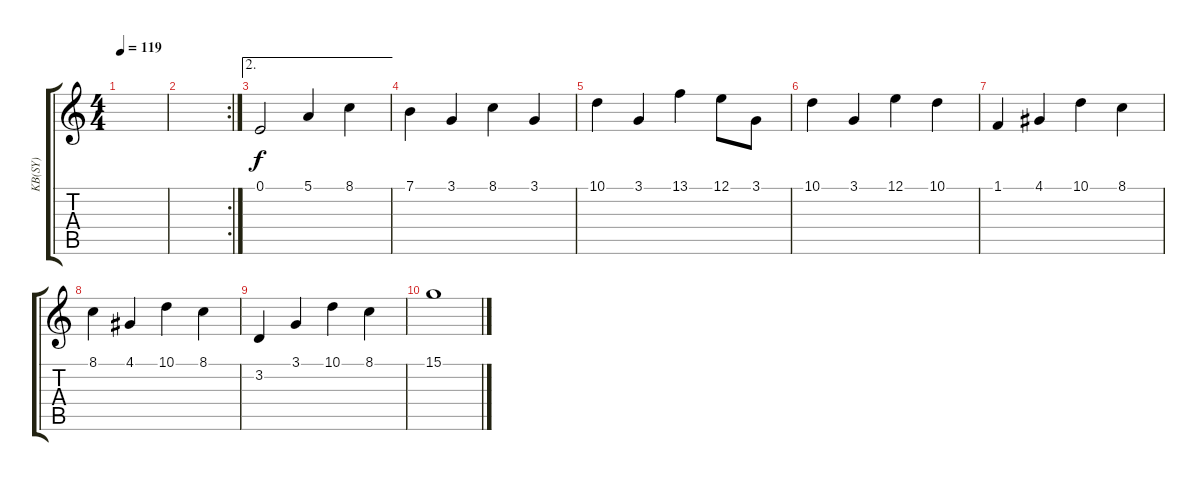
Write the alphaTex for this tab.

\track ("KB(SY)" "KB(SY)") {instrument lead1square}
\staff {score tabs}
\tuning (E4 B3 G3 D3 A2 E2) {hide}
\ts (4 4)
\tempo 119
\clef g2
\ks c
|
\rc 2
|
\ae 2
0.1.2 5.1.4 8.1.4 |
7.1.4 3.1.4 8.1.4 3.1.4 |
10.1.4 3.1.4 13.1.4 12.1.8 3.1.8 |
10.1.4 3.1.4 12.1.4 10.1.4 |
1.1.4 4.1.4 10.1.4 8.1.4 |
8.1.4 4.1.4 10.1.4 8.1.4 |
3.2.4 3.1.4 10.1.4 8.1.4 |
15.1.1
